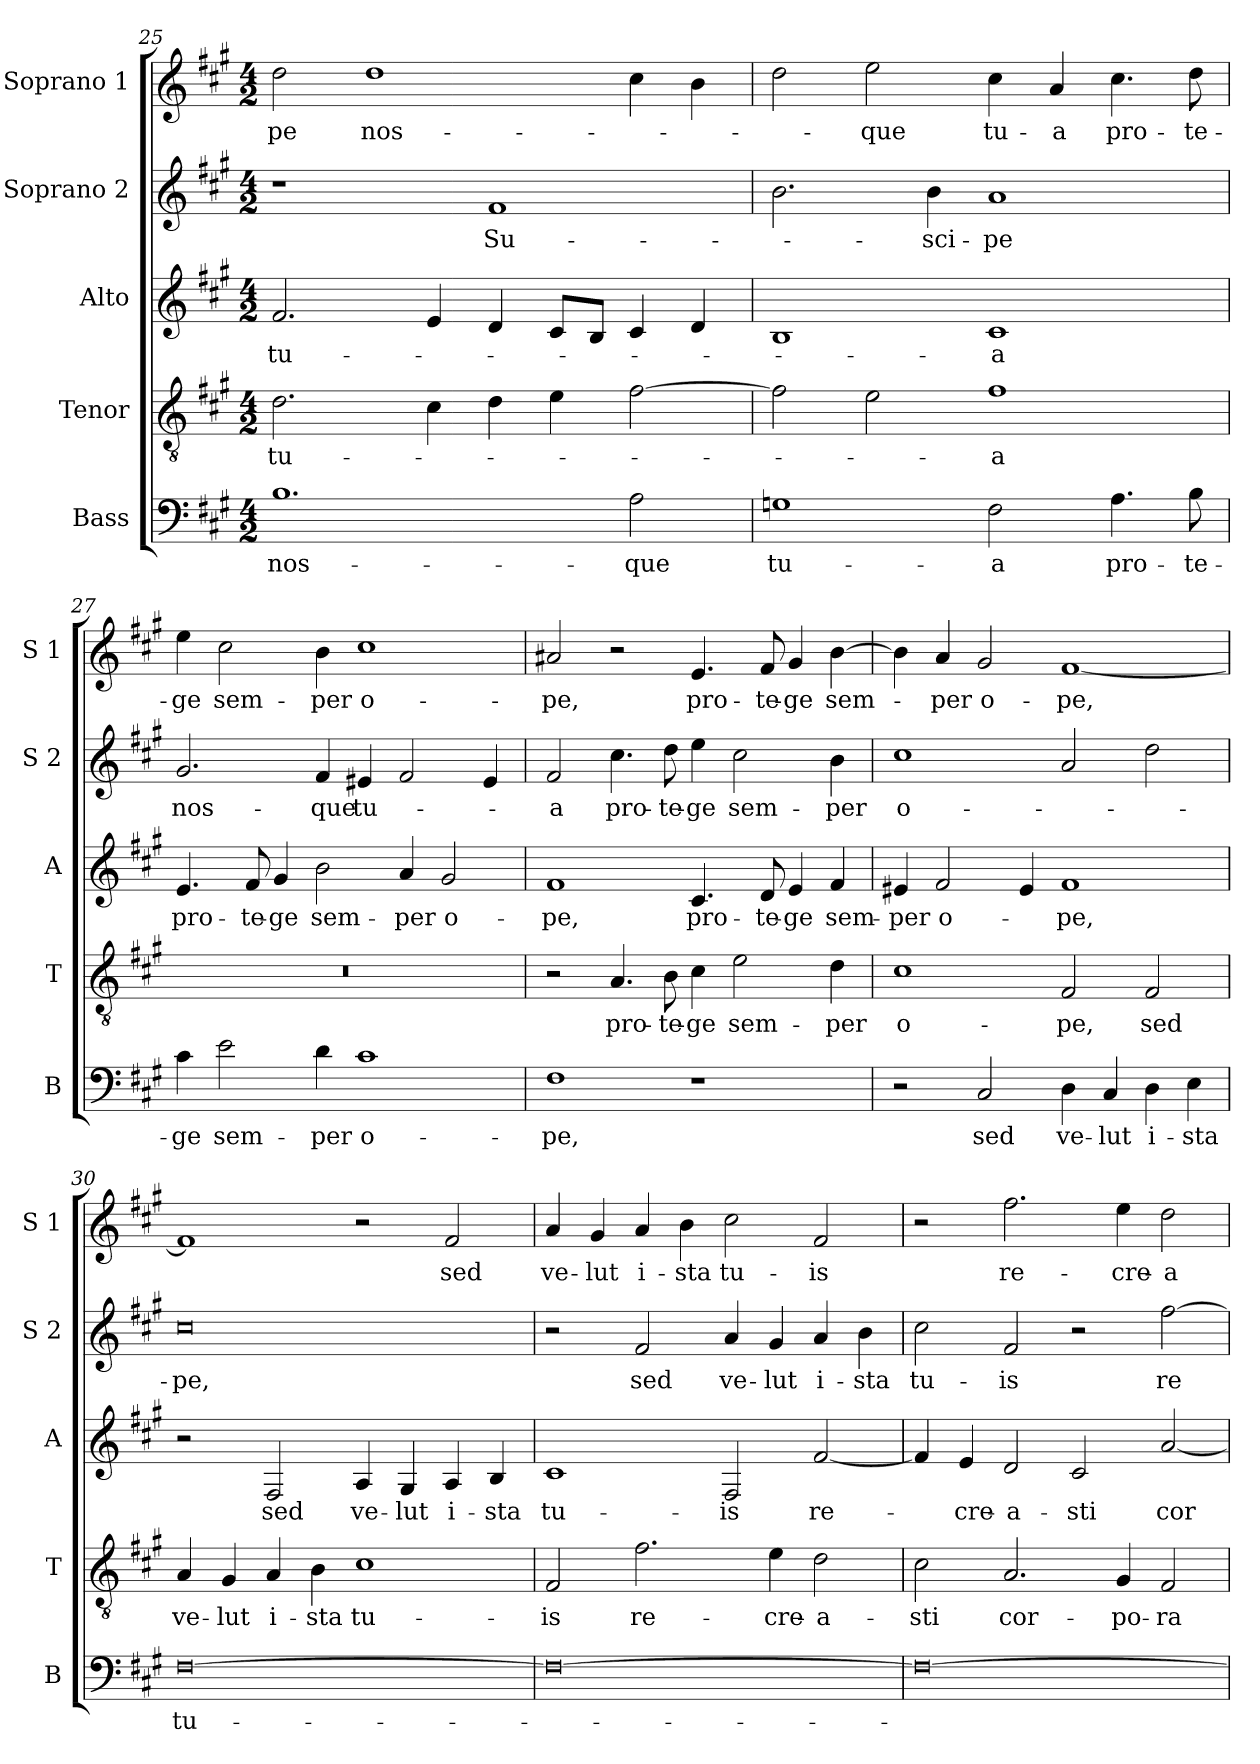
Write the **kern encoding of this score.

**kern	**text	**kern	**text	**kern	**text	**kern	**text	**kern	**text
*part5	*part5	*part4	*part4	*part3	*part3	*part2	*part2	*part1	*part1
*staff5	*staff5	*staff4	*staff4	*staff3	*staff3	*staff2	*staff2	*staff1	*staff1
*I"Bass	*	*I"Tenor	*	*I"Alto	*	*I"Soprano 2	*	*I"Soprano 1	*
*I'B	*	*I'T	*	*I'A	*	*I'S 2	*	*I'S 1	*
*clefF4	*	*clefGv2	*	*clefG2	*	*clefG2	*	*clefG2	*
*k[f#c#g#]	*	*k[f#c#g#]	*	*k[f#c#g#]	*	*k[f#c#g#]	*	*k[f#c#g#]	*
*A:	*	*A:	*	*A:	*	*A:	*	*A:	*
*M4/2	*	*M4/2	*	*M4/2	*	*M4/2	*	*M4/2	*
=25	=25	=25	=25	=25	=25	=25	=25	=25	=25
!	!LO:LY:b	!	!LO:LY:b	!	!LO:LY:b	!	!	!	!LO:LY:b
1.B	nos-	2.d\	tu-	2.f#/	tu-	1r	.	2dd\	-pe
!	!	!	!	!	!	!	!	!	!LO:LY:b
.	.	.	.	.	.	.	.	1dd	nos-
.	.	4c#\	.	4e/	.	.	.	.	.
!	!	!	!	!	!	!	!LO:LY:b	!	!
.	.	4d\	.	4d/	.	1f#	Su-	.	.
.	.	4e\	.	8c#/L	.	.	.	.	.
.	.	.	.	8B/J	.	.	.	.	.
!	!LO:LY:b	!	!	!	!	!	!	!	!
2A\	-que	[2f#\	.	4c#/	.	.	.	4cc#\	.
.	.	.	.	4d/	.	.	.	4b\	.
=26	=26	=26	=26	=26	=26	=26	=26	=26	=26
!	!LO:LY:b	!	!	!	!	!	!	!	!
1Gn	tu-	2f#\]	.	1B	.	2.b\	.	2dd\	.
!	!	!	!	!	!	!	!	!	!LO:LY:b
.	.	2e\	.	.	.	.	.	2ee\	-que
!	!	!	!	!	!	!	!LO:LY:b	!	!
.	.	.	.	.	.	4b\	-sci-	.	.
!	!LO:LY:b	!	!LO:LY:b	!	!LO:LY:b	!	!LO:LY:b	!	!LO:LY:b
2F#\	-a	1f#	-a	1c#	-a	1a	-pe	4cc#\	tu-
!	!	!	!	!	!	!	!	!	!LO:LY:b
.	.	.	.	.	.	.	.	4a/	-a
!	!LO:LY:b	!	!	!	!	!	!	!	!LO:LY:b
4.A\	pro-	.	.	.	.	.	.	4.cc#\	pro-
!	!LO:LY:b	!	!	!	!	!	!	!	!LO:LY:b
8B\	-te-	.	.	.	.	.	.	8dd\	-te-
!!LO:LB:g=z
=27	=27	=27	=27	=27	=27	=27	=27	=27	=27
!	!LO:LY:b	!	!	!	!LO:LY:b	!	!LO:LY:b	!	!LO:LY:b
4c#\	-ge	0r	.	4.e/	pro-	2.g#/	nos-	4ee\	-ge
!	!LO:LY:b	!	!	!	!	!	!	!	!LO:LY:b
2e\	sem-	.	.	.	.	.	.	2cc#\	sem-
!	!	!	!	!	!LO:LY:b	!	!	!	!
.	.	.	.	8f#/	-te-	.	.	.	.
!	!	!	!	!	!LO:LY:b	!	!	!	!
.	.	.	.	4g#/	-ge	.	.	.	.
!	!LO:LY:b	!	!	!	!LO:LY:b	!	!LO:LY:b	!	!LO:LY:b
4d\	-per	.	.	2b\	sem-	4f#/	-que	4b\	-per
!	!LO:LY:b	!	!	!	!	!	!LO:LY:b	!	!LO:LY:b
1c#	o-	.	.	.	.	4e#X/	tu-	1cc#	o-
!	!	!	!	!	!LO:LY:b	!	!	!	!
.	.	.	.	4a/	-per	2f#/	.	.	.
!	!	!	!	!	!LO:LY:b	!	!	!	!
.	.	.	.	2g#/	o-	.	.	.	.
.	.	.	.	.	.	4e#/	.	.	.
=28	=28	=28	=28	=28	=28	=28	=28	=28	=28
!	!LO:LY:b	!	!	!	!LO:LY:b	!	!LO:LY:b	!	!LO:LY:b
1F#	-pe,	2r	.	1f#	-pe,	2f#/	-a	2a#X/	-pe,
!	!	!	!LO:LY:b	!	!	!	!LO:LY:b	!	!
.	.	4.A/	pro-	.	.	4.cc#\	pro-	2r	.
!	!	!	!LO:LY:b	!	!	!	!LO:LY:b	!	!
.	.	8B\	-te-	.	.	8dd\	-te-	.	.
!	!	!	!LO:LY:b	!	!LO:LY:b	!	!LO:LY:b	!	!LO:LY:b
1r	.	4c#\	-ge	4.c#/	pro-	4ee\	-ge	4.e/	pro-
!	!	!	!LO:LY:b	!	!	!	!LO:LY:b	!	!
.	.	2e\	sem-	.	.	2cc#\	sem-	.	.
!	!	!	!	!	!LO:LY:b	!	!	!	!LO:LY:b
.	.	.	.	8d/	-te-	.	.	8f#/	-te-
!	!	!	!	!	!LO:LY:b	!	!	!	!LO:LY:b
.	.	.	.	4e/	-ge	.	.	4g#/	-ge
!	!	!	!LO:LY:b	!	!LO:LY:b	!	!LO:LY:b	!	!LO:LY:b
.	.	4d\	-per	4f#/	sem-	4b\	-per	[4b\	sem-
=29	=29	=29	=29	=29	=29	=29	=29	=29	=29
!	!	!	!LO:LY:b	!	!LO:LY:b	!	!LO:LY:b	!	!
2r	.	1c#	o-	4e#X/	-per	1cc#	o-	4b\]	.
!	!	!	!	!	!LO:LY:b	!	!	!	!LO:LY:b
.	.	.	.	2f#/	o-	.	.	4a/	-per
!	!LO:LY:b	!	!	!	!	!	!	!	!LO:LY:b
2C#/	sed	.	.	.	.	.	.	2g#/	o-
.	.	.	.	4e#/	.	.	.	.	.
!	!LO:LY:b	!	!LO:LY:b	!	!LO:LY:b	!	!	!	!LO:LY:b
4D\	ve-	2F#/	-pe,	1f#	-pe,	2a/	.	[1f#	-pe,
!	!LO:LY:b	!	!	!	!	!	!	!	!
4C#/	-lut	.	.	.	.	.	.	.	.
!	!LO:LY:b	!	!LO:LY:b	!	!	!	!	!	!
4D\	i-	2F#/	sed	.	.	2dd\	.	.	.
!	!LO:LY:b	!	!	!	!	!	!	!	!
4E\	-sta	.	.	.	.	.	.	.	.
!!LO:LB:g=z
=30	=30	=30	=30	=30	=30	=30	=30	=30	=30
!	!LO:LY:b	!	!LO:LY:b	!	!	!	!LO:LY:b	!	!
[0F#	tu-	4A/	ve-	2r	.	0cc#	-pe,	1f#]	.
!	!	!	!LO:LY:b	!	!	!	!	!	!
.	.	4G#/	-lut	.	.	.	.	.	.
!	!	!	!LO:LY:b	!	!LO:LY:b	!	!	!	!
.	.	4A/	i-	2F#/	sed	.	.	.	.
!	!	!	!LO:LY:b	!	!	!	!	!	!
.	.	4B\	-sta	.	.	.	.	.	.
!	!	!	!LO:LY:b	!	!LO:LY:b	!	!	!	!
.	.	1c#	tu-	4A/	ve-	.	.	2r	.
!	!	!	!	!	!LO:LY:b	!	!	!	!
.	.	.	.	4G#/	-lut	.	.	.	.
!	!	!	!	!	!LO:LY:b	!	!	!	!LO:LY:b
.	.	.	.	4A/	i-	.	.	2f#/	sed
!	!	!	!	!	!LO:LY:b	!	!	!	!
.	.	.	.	4B/	-sta	.	.	.	.
=31	=31	=31	=31	=31	=31	=31	=31	=31	=31
!	!	!	!LO:LY:b	!	!LO:LY:b	!	!	!	!LO:LY:b
0F#_	.	2F#/	-is	1c#	tu-	2r	.	4a/	ve-
!	!	!	!	!	!	!	!	!	!LO:LY:b
.	.	.	.	.	.	.	.	4g#/	-lut
!	!	!	!LO:LY:b	!	!	!	!LO:LY:b	!	!LO:LY:b
.	.	2.f#\	re-	.	.	2f#/	sed	4a/	i-
!	!	!	!	!	!	!	!	!	!LO:LY:b
.	.	.	.	.	.	.	.	4b\	-sta
!	!	!	!	!	!LO:LY:b	!	!LO:LY:b	!	!LO:LY:b
.	.	.	.	2F#/	-is	4a/	ve-	2cc#\	tu-
!	!	!	!LO:LY:b	!	!	!	!LO:LY:b	!	!
.	.	4e\	-cre-	.	.	4g#/	-lut	.	.
!	!	!	!LO:LY:b	!	!LO:LY:b	!	!LO:LY:b	!	!LO:LY:b
.	.	2d\	-a-	[2f#/	re-	4a/	i-	2f#/	-is
!	!	!	!	!	!	!	!LO:LY:b	!	!
.	.	.	.	.	.	4b\	-sta	.	.
=32	=32	=32	=32	=32	=32	=32	=32	=32	=32
!	!	!	!LO:LY:b	!	!	!	!LO:LY:b	!	!
0F#_	.	2c#\	-sti	4f#/]	.	2cc#\	tu-	2r	.
!	!	!	!	!	!LO:LY:b	!	!	!	!
.	.	.	.	4e/	-cre-	.	.	.	.
!	!	!	!LO:LY:b	!	!LO:LY:b	!	!LO:LY:b	!	!LO:LY:b
.	.	2.A/	cor-	2d/	-a-	2f#/	-is	2.ff#\	re-
!	!	!	!	!	!LO:LY:b	!	!	!	!
.	.	.	.	2c#/	-sti	2r	.	.	.
!	!	!	!LO:LY:b	!	!	!	!	!	!LO:LY:b
.	.	4G#/	-po-	.	.	.	.	4ee\	-cre-
!	!	!	!LO:LY:b	!	!LO:LY:b	!	!LO:LY:b	!	!LO:LY:b
.	.	2F#/	-ra	[2a/	cor-	[2ff#\	re-	2dd\	-a-
=	=	=	=	=	=	=	=	=	=
*-	*-	*-	*-	*-	*-	*-	*-	*-	*-
